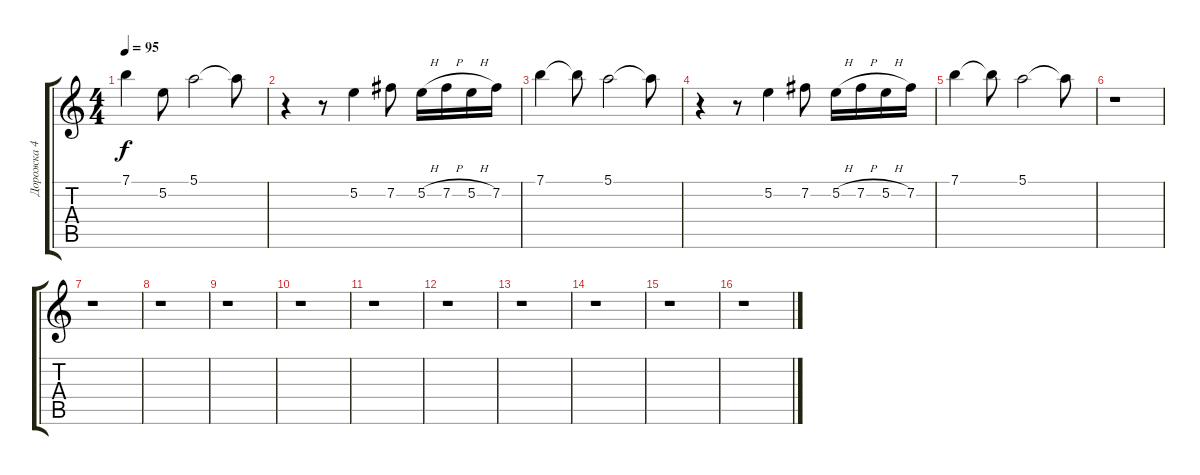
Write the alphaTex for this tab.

\track ("Дорожка 4" "Дорожка 4") {instrument overdrivenguitar}
\staff {score tabs}
\tuning (E4 B3 G3 D3 A2 E2) {hide}
\ts (4 4)
\tempo 95
\clef g2
\ks c
7.1.4{dy f instrument overdrivenguitar} 5.2.8 5.1.2 5.1{t}.8 |
r.4 r.8 5.2.4 7.2.8 5.2{h}.16 7.2{h}.16 5.2{h}.16 7.2.16 |
7.1.4 7.1{t}.8 5.1.2 5.1{t}.8 |
r.4 r.8 5.2.4 7.2.8 5.2{h}.16 7.2{h}.16 5.2{h}.16 7.2.16 |
7.1.4 7.1{t}.8 5.1.2 5.1{t}.8 |
r.1 |
r.1 |
r.1 |
r.1 |
r.1 |
r.1 |
r.1 |
r.1 |
r.1 |
r.1 |
r.1
